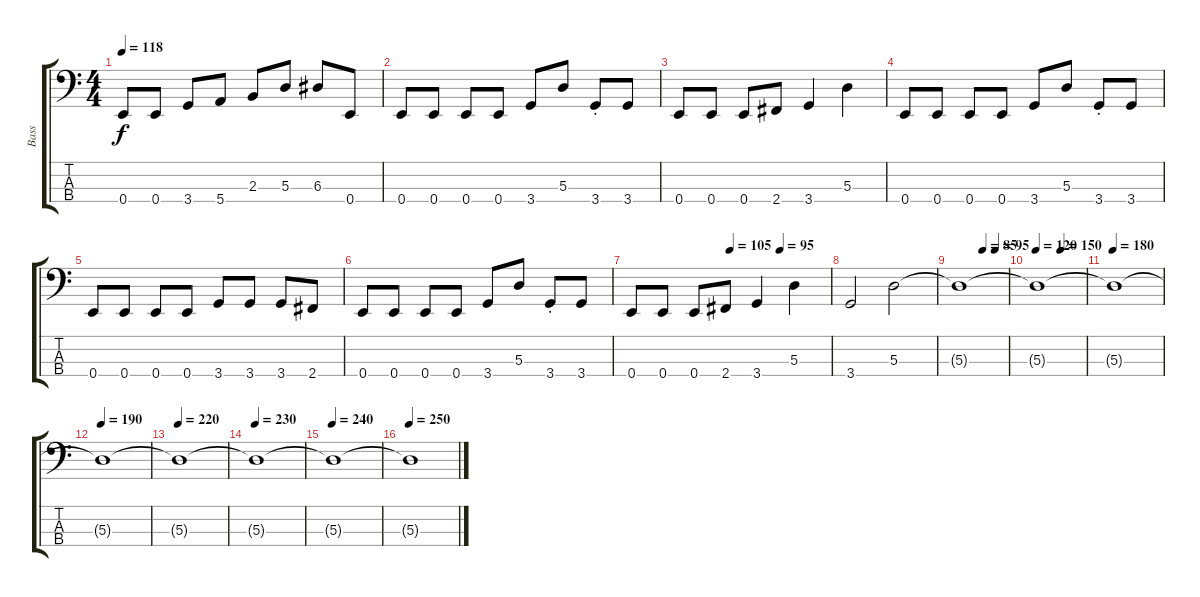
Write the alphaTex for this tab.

\track ("Bass" "Bass") {instrument electricbassfinger}
\staff {score tabs}
\tuning (G2 D2 A1 E1) {hide}
\ts (4 4)
\tempo 118
\clef f4
\ks c
0.4.8{dy f} 0.4.8 3.4.8 5.4.8 2.3.8 5.3.8 6.3.8 0.4.8 |
0.4.8 0.4.8 0.4.8 0.4.8 3.4.8 5.3.8 3.4{st}.8 3.4.8 |
0.4.8 0.4.8 0.4.8 2.4.8 3.4.4 5.3.4 |
0.4.8 0.4.8 0.4.8 0.4.8 3.4.8 5.3.8 3.4{st}.8 3.4.8 |
0.4.8 0.4.8 0.4.8 0.4.8 3.4.8 3.4.8 3.4.8 2.4.8 |
0.4.8 0.4.8 0.4.8 0.4.8 3.4.8 5.3.8 3.4{st}.8 3.4.8 |
\tempo (105 0.5)
\tempo (95 0.75)
0.4.8 0.4.8 0.4.8 2.4.8 3.4.4 5.3.4 |
3.4.2 5.3.2 |
\tempo (85 0.5)
\tempo (95 0.75)
5.3{t}.1 |
\tempo 120
\tempo (150 0.5)
5.3{t}.1 |
\tempo 180
5.3{t}.1 |
\tempo 190
5.3{t}.1 |
\tempo 220
5.3{t}.1 |
\tempo 230
5.3{t}.1 |
\tempo 240
5.3{t}.1 |
\tempo 250
5.3{t}.1
